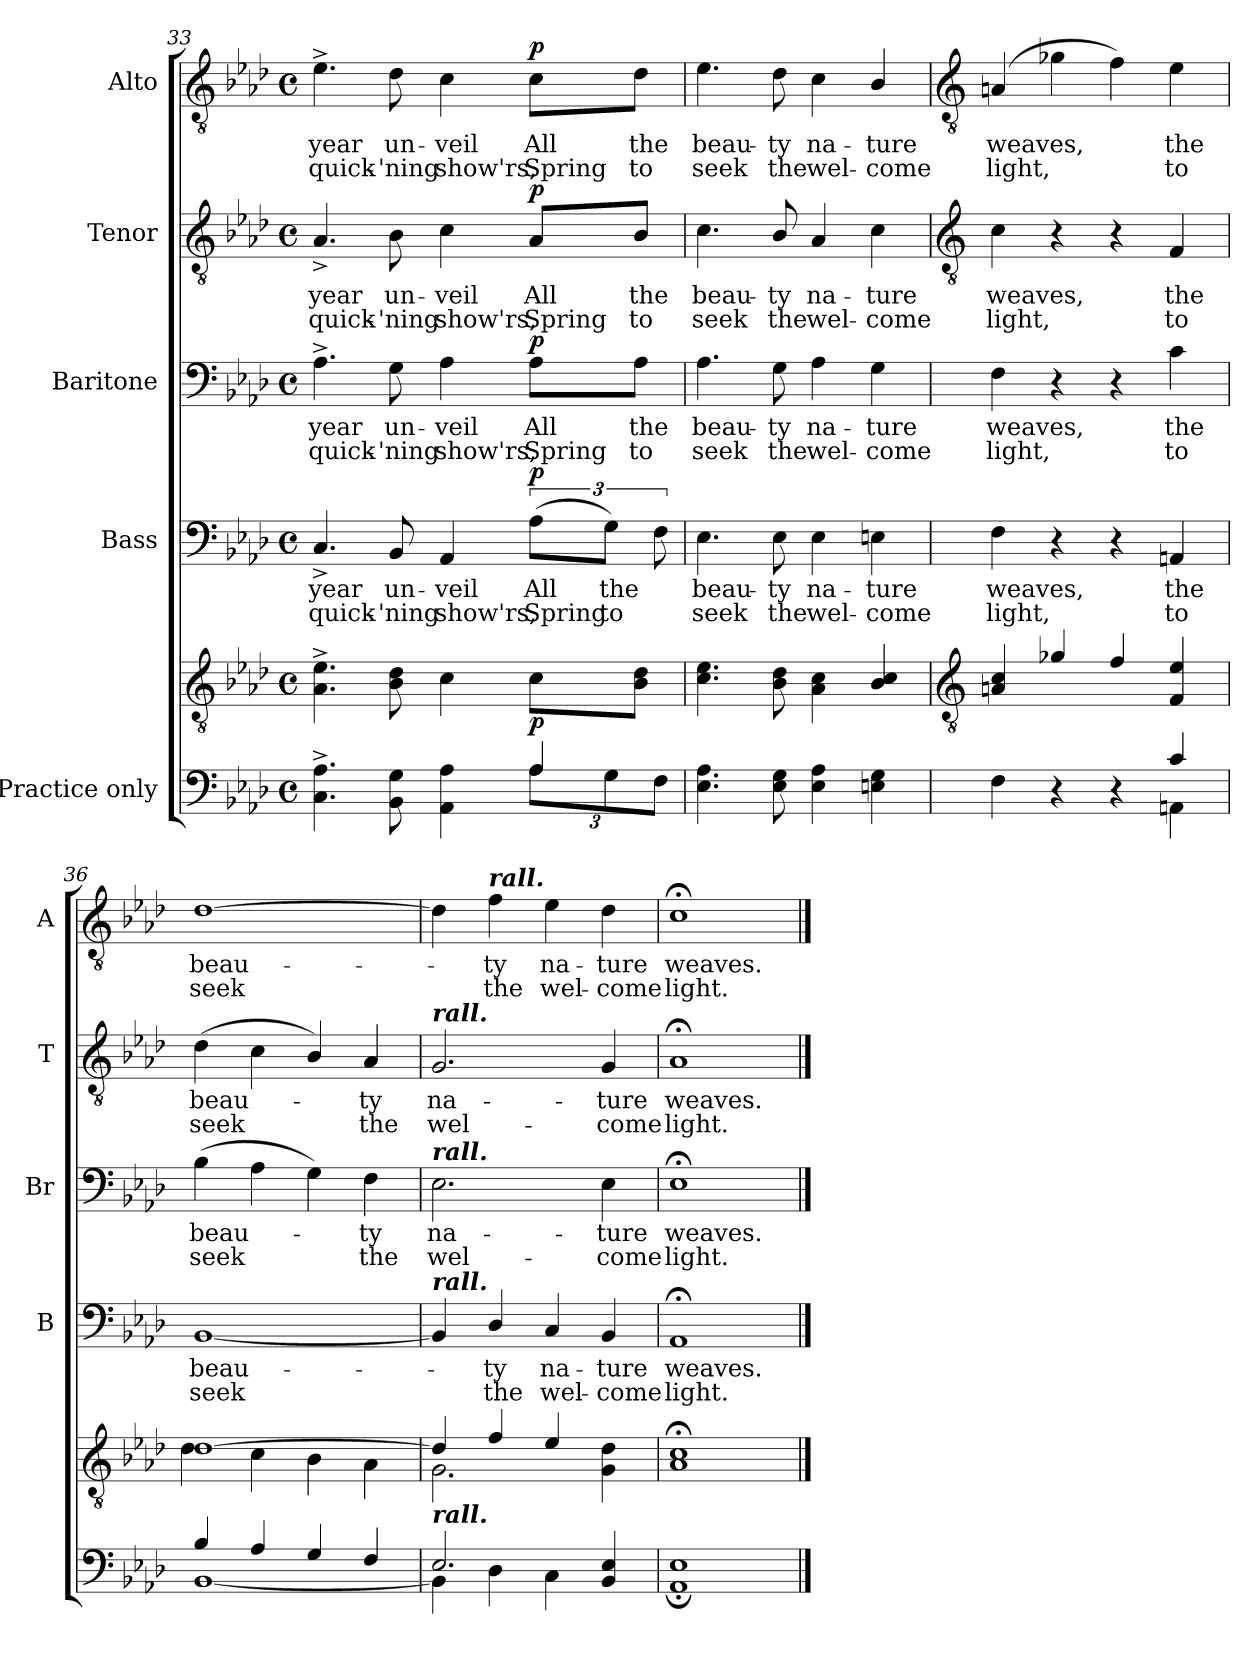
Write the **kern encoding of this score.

**kern	**kern	**dynam	**kern	**text	**text	**dynam	**kern	**text	**text	**dynam	**kern	**text	**text	**dynam	**kern	**text	**text	**dynam
*part5	*part5	*part5	*part4	*part4	*part4	*part4	*part3	*part3	*part3	*part3	*part2	*part2	*part2	*part2	*part1	*part1	*part1	*part1
*staff6	*staff5	*staff5/6	*staff4	*staff4	*staff4	*staff4	*staff3	*staff3	*staff3	*staff3	*staff2	*staff2	*staff2	*staff2	*staff1	*staff1	*staff1	*staff1
*I"Practice only	*	*	*I"Bass	*	*	*	*I"Baritone	*	*	*	*I"Tenor	*	*	*	*I"Alto	*	*	*
*	*	*	*I'B	*	*	*	*I'Br	*	*	*	*I'T	*	*	*	*I'A	*	*	*
*clefF4	*clefGv2	*	*clefF4	*	*	*	*clefF4	*	*	*	*clefGv2	*	*	*	*clefGv2	*	*	*
*k[b-e-a-d-]	*k[b-e-a-d-]	*	*k[b-e-a-d-]	*	*	*	*k[b-e-a-d-]	*	*	*	*k[b-e-a-d-]	*	*	*	*k[b-e-a-d-]	*	*	*
*A-:	*A-:	*	*A-:	*	*	*	*A-:	*	*	*	*A-:	*	*	*	*A-:	*	*	*
*M4/4	*M4/4	*	*M4/4	*	*	*	*M4/4	*	*	*	*M4/4	*	*	*	*M4/4	*	*	*
*met(c)	*met(c)	*	*met(c)	*	*	*	*met(c)	*	*	*	*met(c)	*	*	*	*met(c)	*	*	*
=33	=33	=33	=33	=33	=33	=33	=33	=33	=33	=33	=33	=33	=33	=33	=33	=33	=33	=33
*^	*	*	*	*	*	*	*	*	*	*	*	*	*	*	*	*	*	*
!	!	!	!	!	!LO:LY:b	!LO:LY:b	!	!	!LO:LY:b	!LO:LY:b	!	!	!LO:LY:b	!LO:LY:b	!	!	!LO:LY:b	!LO:LY:b	!
2.ryy	4.C^ 4.A-^	4.A-^ 4.e-^	.	4.C^	year	quick-	.	4.A-^	year	quick-	.	4.A-^	year	quick-	.	4.e-^	year	quick-	.
!	!	!	!	!	!LO:LY:b	!LO:LY:b	!	!	!LO:LY:b	!LO:LY:b	!	!	!LO:LY:b	!LO:LY:b	!	!	!LO:LY:b	!LO:LY:b	!
.	8BB- 8G	8B- 8d-	.	8BB-	-un-	-'ning	.	8G	-un-	-'ning	.	8B-	-un-	-'ning	.	8d-	-un-	-'ning	.
!	!	!	!	!	!LO:LY:b	!LO:LY:b	!	!	!LO:LY:b	!LO:LY:b	!	!	!LO:LY:b	!LO:LY:b	!	!	!LO:LY:b	!LO:LY:b	!
.	4AA- 4A-	4c	.	4AA-	veil	show'rs,	.	4A-	veil	show'rs,	.	4c	veil	show'rs,	.	4c	veil	show'rs,	.
!	!	!	!LO:DY:b	!	!LO:LY:b	!LO:LY:b	!LO:DY:b	!	!LO:LY:b	!LO:LY:b	!LO:DY:b	!	!LO:LY:b	!LO:LY:b	!LO:DY:b	!	!LO:LY:b	!LO:LY:b	!LO:DY:b
4A-/	12A-L	8cL	p	(>12A-L	All	Spring	p	8A-\L	All	Spring	p	8A-/L	All	Spring	p	8c\L	All	Spring	p
!	!	!	!	!	!LO:LY:b	!LO:LY:b	!	!	!	!	!	!	!	!	!	!	!	!	!
.	12G	.	.	12GJ)	the	to	.	.	.	.	.	.	.	.	.	.	.	.	.
!	!	!	!	!	!	!	!	!	!LO:LY:b	!LO:LY:b	!	!	!LO:LY:b	!LO:LY:b	!	!	!LO:LY:b	!LO:LY:b	!
.	.	8B- 8d-J	.	.	.	.	.	8A-\J	the	to	.	8B-/J	the	to	.	8d-\J	the	to	.
.	12FJ	.	.	12F	.	.	.	.	.	.	.	.	.	.	.	.	.	.	.
=34	=34	=34	=34	=34	=34	=34	=34	=34	=34	=34	=34	=34	=34	=34	=34	=34	=34	=34	=34
!	!	!	!	!	!LO:LY:b	!LO:LY:b	!	!	!LO:LY:b	!LO:LY:b	!	!	!LO:LY:b	!LO:LY:b	!	!	!LO:LY:b	!LO:LY:b	!
1ryy	4.E- 4.A-	4.c 4.e-	.	4.E-	beau-	-seek	.	4.A-	beau-	-seek	.	4.c	beau-	-seek	.	4.e-	beau-	-seek	.
!	!	!	!	!	!LO:LY:b	!LO:LY:b	!	!	!LO:LY:b	!LO:LY:b	!	!	!LO:LY:b	!LO:LY:b	!	!	!LO:LY:b	!LO:LY:b	!
.	8E- 8G	8B- 8d-	.	8E-	ty	the	.	8G	ty	the	.	8B-/	ty	the	.	8d-	ty	the	.
!	!	!	!	!	!LO:LY:b	!LO:LY:b	!	!	!LO:LY:b	!LO:LY:b	!	!	!LO:LY:b	!LO:LY:b	!	!	!LO:LY:b	!LO:LY:b	!
.	4E- 4A-	4A- 4c	.	4E-	na-	-wel-	.	4A-	na-	-wel-	.	4A-	na-	-wel-	.	4c	na-	-wel-	.
!	!	!	!	!	!LO:LY:b	!LO:LY:b	!	!	!LO:LY:b	!LO:LY:b	!	!	!LO:LY:b	!LO:LY:b	!	!	!LO:LY:b	!LO:LY:b	!
.	4En 4G	4B-/ 4c/	.	4En	-ture	come	.	4G	-ture	come	.	4c	-ture	come	.	4B-/	-ture	come	.
!!LO:LB:g=z
=35	=35	=35	=35	=35	=35	=35	=35	=35	=35	=35	=35	=35	=35	=35	=35	=35	=35	=35	=35
*	*	*clefGv2	*	*	*	*	*	*	*	*	*	*clefGv2	*	*	*	*clefGv2	*	*	*
*	*	*^	*	*	*	*	*	*	*	*	*	*	*	*	*	*	*	*	*
!	!	!	!	!	!	!LO:LY:b	!LO:LY:b	!	!	!LO:LY:b	!LO:LY:b	!	!	!LO:LY:b	!LO:LY:b	!	!	!LO:LY:b	!LO:LY:b	!
2.ryy	4F	4An 4c	1ryy	.	4F	weaves,	light,	.	4F	weaves,	light,	.	4c	weaves,	light,	.	(>4An	weaves,	light,	.
.	4r	4g-X	.	.	4r	.	.	.	4r	.	.	.	4r	.	.	.	4g-X	.	.	.
.	4r	4f	.	.	4r	.	.	.	4r	.	.	.	4r	.	.	.	4f)	.	.	.
!	!	!	!	!	!	!LO:LY:b	!LO:LY:b	!	!	!LO:LY:b	!LO:LY:b	!	!	!LO:LY:b	!LO:LY:b	!	!	!LO:LY:b	!LO:LY:b	!
4c/	4AAn\	4F 4e-	.	.	4AAn	the	to	.	4c	the	to	.	4F	the	to	.	4e-	the	to	.
=36	=36	=36	=36	=36	=36	=36	=36	=36	=36	=36	=36	=36	=36	=36	=36	=36	=36	=36	=36	=36
!	!	!	!	!	!	!LO:LY:b	!LO:LY:b	!	!	!LO:LY:b	!LO:LY:b	!	!	!LO:LY:b	!LO:LY:b	!	!	!LO:LY:b	!LO:LY:b	!
4B-/	[1BB-	[1d-	4d-\	.	[1BB-	beau-	seek	.	(>4B-	beau-	seek	.	(>4d-	beau-	seek	.	[1d-	beau-	seek	.
4A-/	.	.	4c\	.	.	.	.	.	4A-	.	.	.	4c	.	.	.	.	.	.	.
4G/	.	.	4B-\	.	.	.	.	.	4G)	.	.	.	4B-/)	.	.	.	.	.	.	.
!	!	!	!	!	!	!	!	!	!	!LO:LY:b	!LO:LY:b	!	!	!LO:LY:b	!LO:LY:b	!	!	!	!	!
4F/	.	.	4A-\	.	.	.	.	.	4F	ty	the	.	4A-	ty	the	.	.	.	.	.
=37	=37	=37	=37	=37	=37	=37	=37	=37	=37	=37	=37	=37	=37	=37	=37	=37	=37	=37	=37	=37
!	!	!	!	!	!	!	!	!	!	!	!	!	!LO:TX:a:Bi:t=rall.	!	!	!	!	!	!	!
!	!	!	!	!	!	!	!	!	!LO:TX:a:Bi:t=rall.	!	!	!	!	!	!	!	!	!	!	!
!	!	!	!	!	!LO:TX:a:Bi:t=rall.	!	!	!	!	!	!	!	!	!	!	!	!	!	!	!
!LO:TX:a:Bi:t=rall.	!	!	!	!	!	!	!	!	!	!	!	!	!	!	!	!	!	!	!	!
!	!	!	!	!	!	!	!	!	!	!LO:LY:b	!LO:LY:b	!	!	!LO:LY:b	!LO:LY:b	!	!	!	!	!
2.E-/	4BB-\]	4d-/]	2.G\	.	4BB-]	.	.	.	2.E-	na-	-wel-	.	2.G	na-	-wel-	.	4d-]	.	.	.
!	!	!	!	!	!	!	!	!	!	!	!	!	!	!	!	!	!LO:TX:a:Bi:t=rall.	!	!	!
!	!	!	!	!	!	!LO:LY:b	!LO:LY:b	!	!	!	!	!	!	!	!	!	!	!LO:LY:b	!LO:LY:b	!
.	4D-\	4f/	.	.	4D-/	ty	the	.	.	.	.	.	.	.	.	.	4f	ty	the	.
!	!	!	!	!	!	!LO:LY:b	!LO:LY:b	!	!	!	!	!	!	!	!	!	!	!LO:LY:b	!LO:LY:b	!
.	4C\	4e-/	.	.	4C	na-	-wel-	.	.	.	.	.	.	.	.	.	4e-	na-	-wel-	.
!	!	!	!	!	!	!LO:LY:b	!LO:LY:b	!	!	!LO:LY:b	!LO:LY:b	!	!	!LO:LY:b	!LO:LY:b	!	!	!LO:LY:b	!LO:LY:b	!
4ryy	4BB- 4E-	4G 4d-	4ryy	.	4BB-	-ture	come	.	4E-	-ture	come	.	4G	-ture	come	.	4d-	-ture	come	.
=38	=38	=38	=38	=38	=38	=38	=38	=38	=38	=38	=38	=38	=38	=38	=38	=38	=38	=38	=38	=38
!	!	!	!	!	!	!LO:LY:b	!LO:LY:b	!	!	!LO:LY:b	!LO:LY:b	!	!	!LO:LY:b	!LO:LY:b	!	!	!LO:LY:b	!LO:LY:b	!
1ryy	1AA-; 1E-;	1A-;< 1c;<	1ryy	.	1AA-;<	weaves.	light.	.	1E-;<	weaves.	light.	.	1A-;<	weaves.	light.	.	1c;<	weaves.	light.	.
*v	*v	*	*	*	*	*	*	*	*	*	*	*	*	*	*	*	*	*	*	*
*	*v	*v	*	*	*	*	*	*	*	*	*	*	*	*	*	*	*	*	*
==	==	==	==	==	==	==	==	==	==	==	==	==	==	==	==	==	==	==
*-	*-	*-	*-	*-	*-	*-	*-	*-	*-	*-	*-	*-	*-	*-	*-	*-	*-	*-
